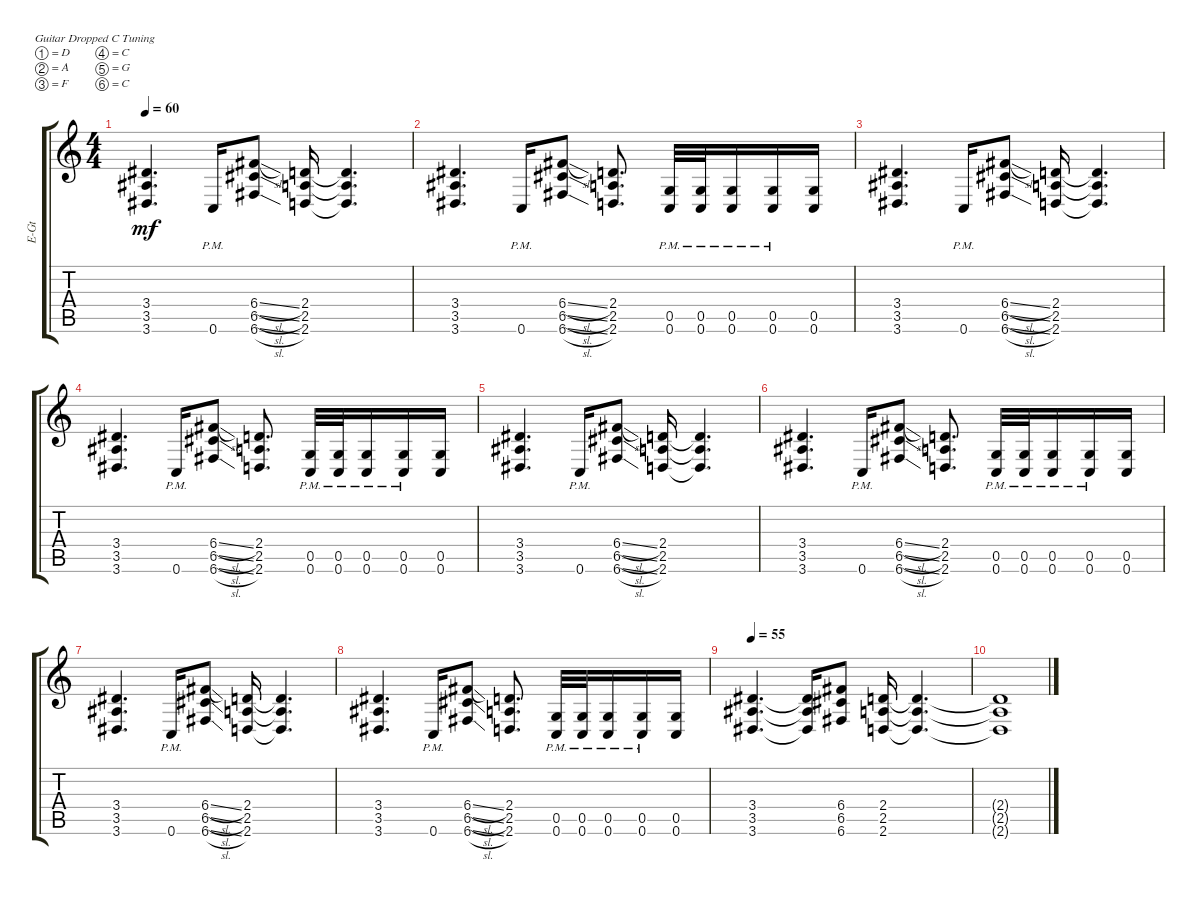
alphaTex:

\defaultSystemsLayout 4
\track ("Electric Guitar" "E-Gt") {instrument distortionguitar}
\staff {score tabs}
\tuning (D4 A3 F3 C3 G2 C2)
\ts (4 4)
\tempo 60
\clef g2
\ks c
(3.6 3.5 3.4).4{d dy mf} 0.6{pm}.16 (6.6{sl} 6.5{sl} 6.4{sl}).8 (2.6 2.4 2.5).16 (2.6{t} 2.4{t} 2.5{t}).4{d} |
(3.6 3.5 3.4).4{d} 0.6{pm}.16 (6.6{sl} 6.5{sl} 6.4{sl}).8 (2.6 2.4 2.5).8{d} (0.6 0.5{pm}).32 (0.6 0.5{pm}).32 (0.6 0.5{pm}).16 (0.6 0.5{pm}).16 (0.6 0.5).16 |
(3.6 3.5 3.4).4{d} 0.6{pm}.16 (6.6{sl} 6.5{sl} 6.4{sl}).8 (2.6 2.4 2.5).16 (2.6{t} 2.4{t} 2.5{t}).4{d} |
(3.6 3.5 3.4).4{d} 0.6{pm}.16 (6.6{sl} 6.5{sl} 6.4{sl}).8 (2.6 2.4 2.5).8{d} (0.6 0.5{pm}).32 (0.6 0.5{pm}).32 (0.6 0.5{pm}).16 (0.6 0.5{pm}).16 (0.6 0.5).16 |
(3.6 3.5 3.4).4{d} 0.6{pm}.16 (6.6{sl} 6.5{sl} 6.4{sl}).8 (2.6 2.4 2.5).16 (2.6{t} 2.4{t} 2.5{t}).4{d} |
(3.6 3.5 3.4).4{d} 0.6{pm}.16 (6.6{sl} 6.5{sl} 6.4{sl}).8 (2.6 2.4 2.5).8{d} (0.6 0.5{pm}).32 (0.6 0.5{pm}).32 (0.6 0.5{pm}).16 (0.6 0.5{pm}).16 (0.6 0.5).16 |
(3.6 3.5 3.4).4{d} 0.6{pm}.16 (6.6{sl} 6.5{sl} 6.4{sl}).8 (2.6 2.4 2.5).16 (2.6{t} 2.4{t} 2.5{t}).4{d} |
(3.6 3.5 3.4).4{d} 0.6{pm}.16 (6.6{sl} 6.5{sl} 6.4{sl}).8 (2.6 2.4 2.5).8{d} (0.6 0.5{pm}).32 (0.6 0.5{pm}).32 (0.6 0.5{pm}).16 (0.6 0.5{pm}).16 (0.6 0.5).16 |
\tempo 55
(3.6 3.5 3.4).4{d} (3.6{t} 3.5{t} 3.4{t}).16 (6.6 6.5 6.4).8 (2.4 2.5 2.6).16 (2.4{t} 2.5{t} 2.6{t}).4{d} |
(2.6{t} 2.5{t} 2.4{t}).1
